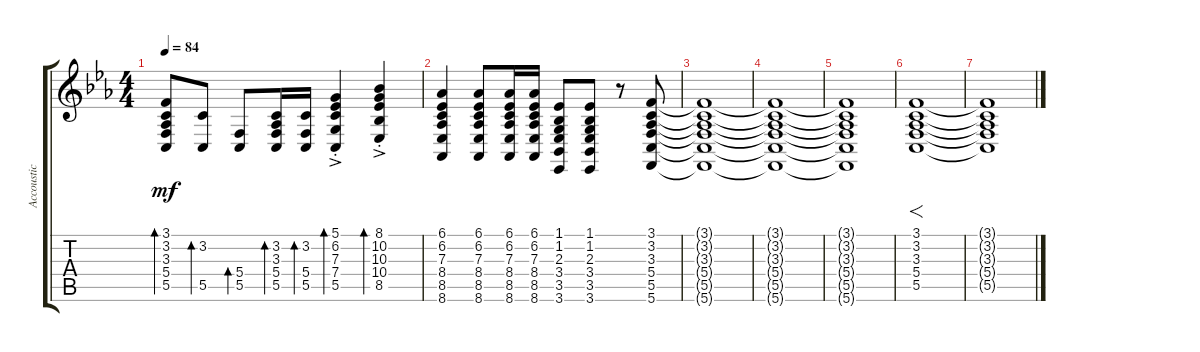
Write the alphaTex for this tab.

\track ("Accoustic Guitar" "Accoustic ") {instrument brightacousticpiano}
\staff {score tabs}
\tuning (D4 A3 F3 C3 G2 C2) {hide}
\ts (4 4)
\tempo 84
\clef g2
\ks cminor
(3.1 3.2 3.3 5.4 5.5).8{bd 60 dy mf} (3.2 5.5).8{bd 60} (5.4 5.5).8{bd 60} (3.2 3.3 5.4 5.5).16{bd 60} (3.2 5.4 5.5).16{bd 60} (5.1{ac st} 6.2{ac st} 7.3{ac st} 7.4{ac st} 5.5{ac st}).4{bd 60} (8.1{ac st} 10.2{ac st} 10.3{ac st} 10.4{ac st} 8.5{ac st}).4{bd 60} |
(6.1 6.2 7.3 8.4 8.5 8.6).4 (6.1 6.2 7.3 8.4 8.5 8.6).8 (6.1 6.2 7.3 8.4 8.5 8.6).16 (6.1 6.2 7.3 8.4 8.5 8.6).16 (1.1 1.2 2.3 3.4 3.5 3.6).8 (1.1 1.2 2.3 3.4 3.5 3.6).8 r.8 (3.1 3.2 3.3 5.4 5.5 5.6).8 |
(3.1{t} 3.2{t} 3.3{t} 5.4{t} 5.5{t} 5.6{t}).1 |
(3.1{t} 3.2{t} 3.3{t} 5.4{t} 5.5{t} 5.6{t}).1 |
(3.1{t} 3.2{t} 3.3{t} 5.4{t} 5.5{t} 5.6{t}).1 |
(3.1 3.2 3.3 5.4 5.5).1{f} |
(3.1{t} 3.2{t} 3.3{t} 5.4{t} 5.5{t}).1
